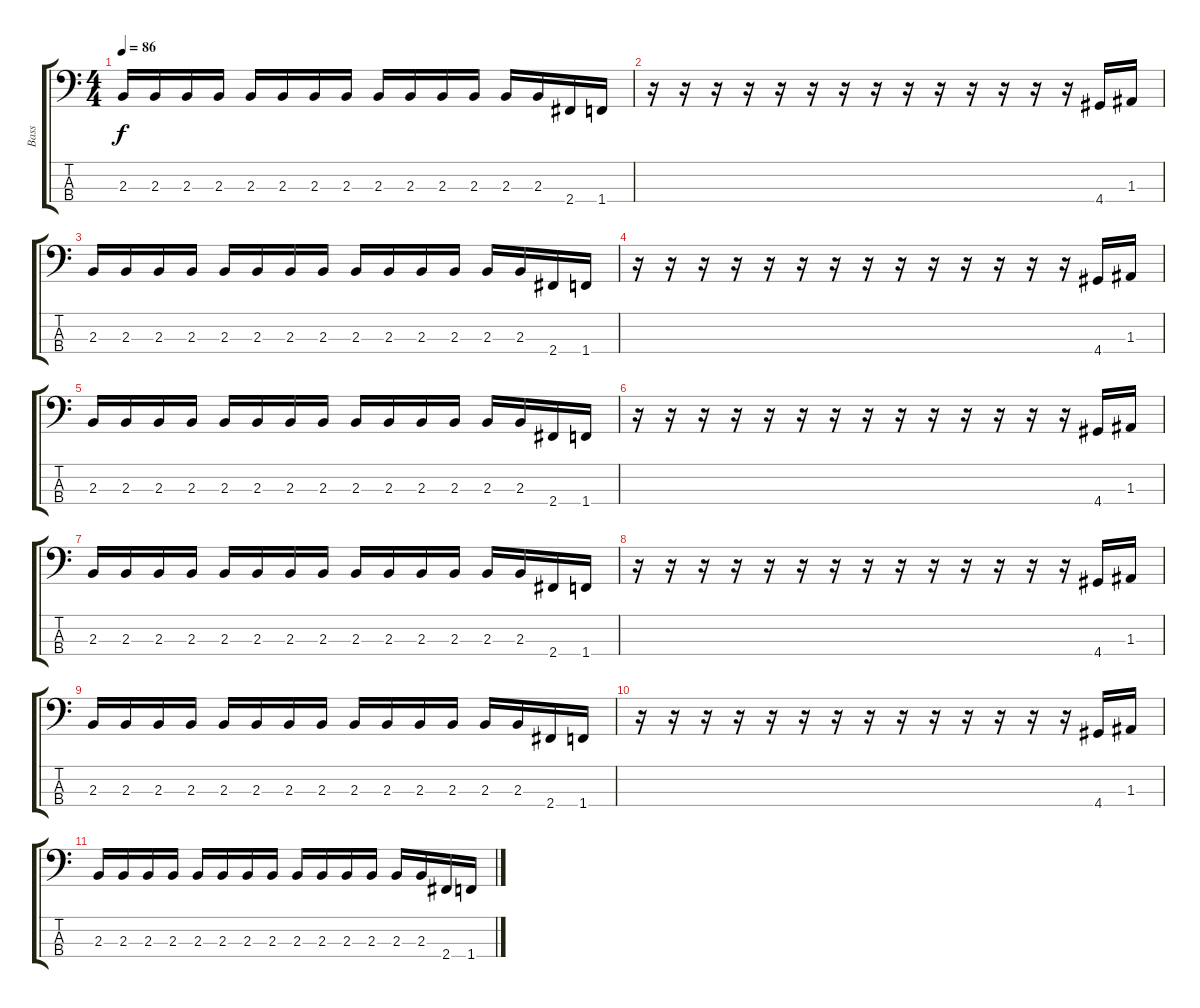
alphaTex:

\track ("Bass" "Bass") {instrument electricbassfinger}
\staff {score tabs}
\tuning (G2 D2 A1 E1) {hide}
\ts (4 4)
\tempo 86
\clef f4
\ks c
2.3.16{dy f} 2.3.16 2.3.16 2.3.16 2.3.16 2.3.16 2.3.16 2.3.16 2.3.16 2.3.16 2.3.16 2.3.16 2.3.16 2.3.16 2.4.16 1.4.16 |
r.16 r.16 r.16 r.16 r.16 r.16 r.16 r.16 r.16 r.16 r.16 r.16 r.16 r.16 4.4.16 1.3.16 |
2.3.16{volume 16} 2.3.16 2.3.16{volume 16} 2.3.16{volume 16} 2.3.16{volume 16} 2.3.16{volume 15} 2.3.16{volume 15} 2.3.16{volume 15} 2.3.16{volume 15} 2.3.16 2.3.16{volume 15} 2.3.16{volume 15} 2.3.16{volume 15} 2.3.16{volume 14} 2.4.16{volume 14} 1.4.16{volume 14} |
r.16{volume 14} r.16{volume 14} r.16 r.16{volume 14} r.16{volume 14} r.16{volume 14} r.16{volume 14} r.16{volume 13} r.16{volume 13} r.16{volume 13} r.16 r.16{volume 13} r.16{volume 13} r.16{volume 13} 4.4.16{volume 13} 1.3.16{volume 12} |
2.3.16{volume 12} 2.3.16{volume 12} 2.3.16{volume 12} 2.3.16 2.3.16{volume 12} 2.3.16{volume 12} 2.3.16{volume 12} 2.3.16{volume 12} 2.3.16{volume 12} 2.3.16{volume 11} 2.3.16{volume 11} 2.3.16 2.3.16{volume 11} 2.3.16{volume 11} 2.4.16{volume 11} 1.4.16{volume 11} |
r.16{volume 11} r.16{volume 10} r.16{volume 10} r.16{volume 10} r.16 r.16{volume 10} r.16{volume 10} r.16{volume 10} r.16{volume 10} r.16{volume 10} r.16{volume 10} r.16{volume 9} r.16 r.16{volume 9} 4.4.16{volume 9} 1.3.16{volume 9} |
2.3.16{volume 9} 2.3.16{volume 9} 2.3.16{volume 9} 2.3.16{volume 8} 2.3.16{volume 8} 2.3.16 2.3.16{volume 8} 2.3.16{volume 8} 2.3.16{volume 8} 2.3.16{volume 8} 2.3.16{volume 8} 2.3.16{volume 8} 2.3.16{volume 8} 2.3.16 2.4.16{volume 7} 1.4.16{volume 7} |
r.16{volume 7} r.16{volume 7} r.16{volume 7} r.16{volume 7} r.16{volume 7} r.16{volume 6} r.16 r.16{volume 6} r.16{volume 6} r.16{volume 6} r.16{volume 6} r.16{volume 6} r.16{volume 6} r.16{volume 6} 4.4.16 1.3.16{volume 6} |
2.3.16{volume 5} 2.3.16{volume 5} 2.3.16{volume 5} 2.3.16{volume 5} 2.3.16{volume 5} 2.3.16{volume 5} 2.3.16{volume 5} 2.3.16 2.3.16{volume 4} 2.3.16{volume 4} 2.3.16{volume 4} 2.3.16{volume 4} 2.3.16{volume 4} 2.3.16{volume 4} 2.4.16{volume 4} 1.4.16 |
r.16{volume 4} r.16{volume 4} r.16{volume 3} r.16{volume 3} r.16{volume 3} r.16{volume 3} r.16{volume 3} r.16{volume 3} r.16 r.16{volume 3} r.16{volume 2} r.16{volume 2} r.16{volume 2} r.16{volume 2} 4.4.16{volume 2} 1.3.16{volume 2} |
2.3.16 2.3.16{volume 2} 2.3.16{volume 2} 2.3.16{volume 2} 2.3.16{volume 1} 2.3.16{volume 1} 2.3.16{volume 1} 2.3.16{volume 1} 2.3.16{volume 1} 2.3.16 2.3.16{volume 1} 2.3.16{volume 1} 2.3.16{volume 0} 2.3.16{volume 0} 2.4.16{volume 0} 1.4.16{volume 0}
